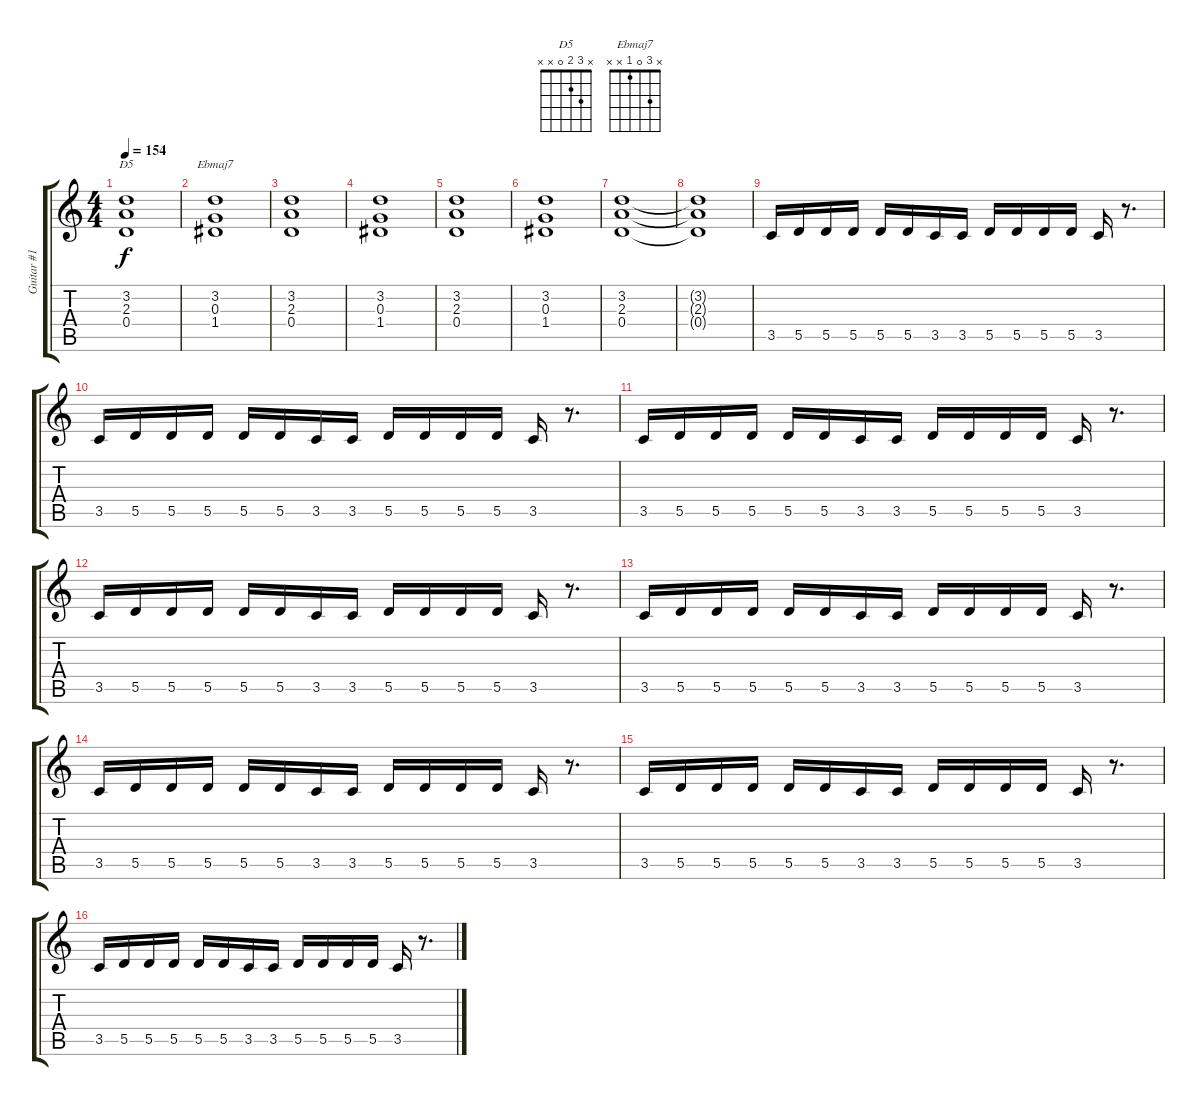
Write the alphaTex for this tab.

\track ("Guitar #1" "Guitar #1") {instrument distortionguitar}
\staff {score tabs}
\tuning (E4 B3 G3 D3 A2 E2) {hide}
\chord ("D5" x 3 2 0 x x)
\chord ("Ebmaj7" x 3 0 1 x x)
\ts (4 4)
\tempo 154
\clef g2
\ks c
(3.2 2.3 0.4).1{ch "D5" dy f} |
(3.2 0.3 1.4).1{ch "Ebmaj7"} |
(3.2 2.3 0.4).1 |
(3.2 0.3 1.4).1 |
(3.2 2.3 0.4).1 |
(3.2 0.3 1.4).1 |
(3.2 2.3 0.4).1 |
(3.2{t} 2.3{t} 0.4{t}).1 |
3.5.16 5.5.16 5.5.16 5.5.16 5.5.16 5.5.16 3.5.16 3.5.16 5.5.16 5.5.16 5.5.16 5.5.16 3.5.16 r.8{d} |
3.5.16 5.5.16 5.5.16 5.5.16 5.5.16 5.5.16 3.5.16 3.5.16 5.5.16 5.5.16 5.5.16 5.5.16 3.5.16 r.8{d} |
3.5.16 5.5.16 5.5.16 5.5.16 5.5.16 5.5.16 3.5.16 3.5.16 5.5.16 5.5.16 5.5.16 5.5.16 3.5.16 r.8{d} |
3.5.16 5.5.16 5.5.16 5.5.16 5.5.16 5.5.16 3.5.16 3.5.16 5.5.16 5.5.16 5.5.16 5.5.16 3.5.16 r.8{d} |
3.5.16 5.5.16 5.5.16 5.5.16 5.5.16 5.5.16 3.5.16 3.5.16 5.5.16 5.5.16 5.5.16 5.5.16 3.5.16 r.8{d} |
3.5.16 5.5.16 5.5.16 5.5.16 5.5.16 5.5.16 3.5.16 3.5.16 5.5.16 5.5.16 5.5.16 5.5.16 3.5.16 r.8{d} |
3.5.16 5.5.16 5.5.16 5.5.16 5.5.16 5.5.16 3.5.16 3.5.16 5.5.16 5.5.16 5.5.16 5.5.16 3.5.16 r.8{d} |
3.5.16 5.5.16 5.5.16 5.5.16 5.5.16 5.5.16 3.5.16 3.5.16 5.5.16 5.5.16 5.5.16 5.5.16 3.5.16 r.8{d}
